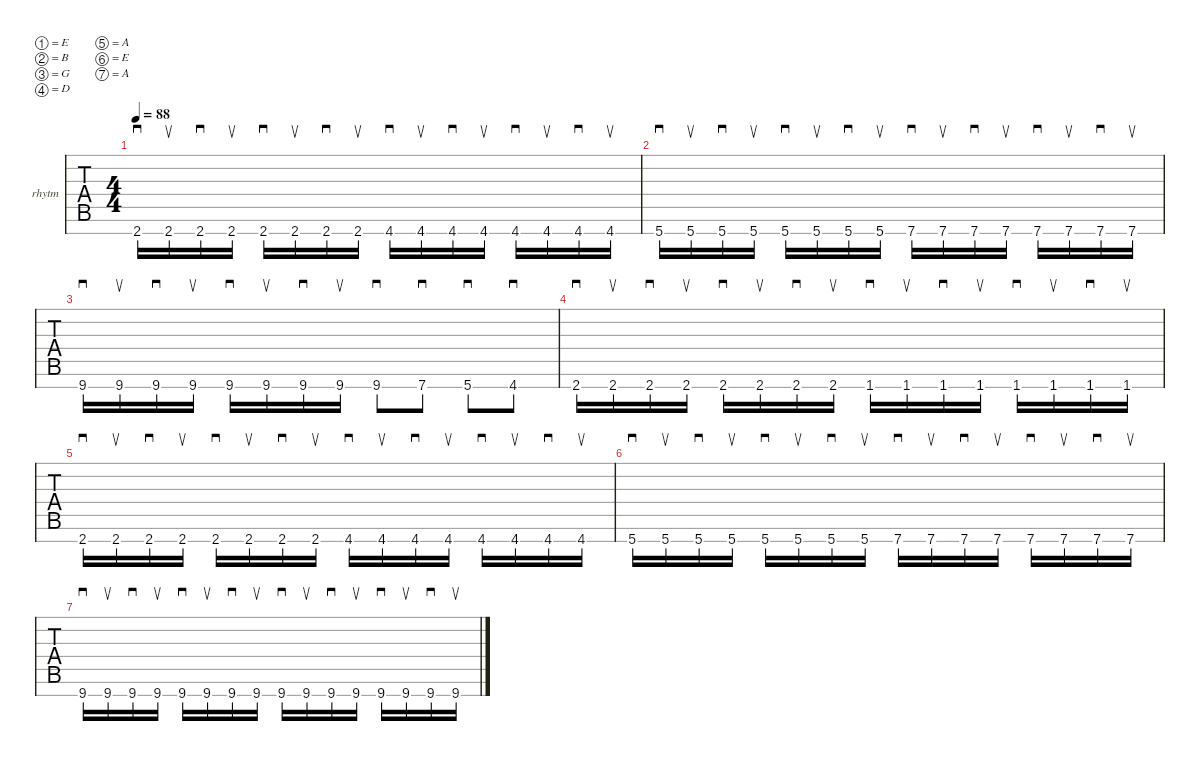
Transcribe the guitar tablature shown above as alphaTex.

\defaultSystemsLayout 4
\hideDynamics
\bracketExtendMode nobrackets
\firstSystemTrackNameOrientation horizontal
\otherSystemsTrackNameOrientation horizontal
\track ("Rhytm Guitar" "rhytm") {solo instrument distortionguitar}
\staff {tabs}
\tuning (E4 B3 G3 D3 A2 E2 A1)
\ts (4 4)
\tempo 88
\clef g2
\scale
0.945884
\ks bminor
2.7.16{sd dy mf} 2.7.16{su} 2.7.16{sd} 2.7.16{su} 2.7.16{sd} 2.7.16{su} 2.7.16{sd} 2.7.16{su} 4.7.16{sd} 4.7.16{su} 4.7.16{sd} 4.7.16{su} 4.7.16{sd} 4.7.16{su} 4.7.16{sd} 4.7.16{su} |
\scale
1.05412 5.7.16{sd} 5.7.16{su} 5.7.16{sd} 5.7.16{su} 5.7.16{sd} 5.7.16{su} 5.7.16{sd} 5.7.16{su} 7.7.16{sd} 7.7.16{su} 7.7.16{sd} 7.7.16{su} 7.7.16{sd} 7.7.16{su} 7.7.16{sd} 7.7.16{su} |
\scale
0.945884 9.7.16{sd} 9.7.16{su} 9.7.16{sd} 9.7.16{su} 9.7.16{sd} 9.7.16{su} 9.7.16{sd} 9.7.16{su} 9.7.8{sd} 7.7.8{sd} 5.7.8{sd} 4.7.8{sd} |
\scale
1.05412 2.7.16{sd} 2.7.16{su} 2.7.16{sd} 2.7.16{su} 2.7.16{sd} 2.7.16{su} 2.7.16{sd} 2.7.16{su} 1.7.16{sd} 1.7.16{su} 1.7.16{sd} 1.7.16{su} 1.7.16{sd} 1.7.16{su} 1.7.16{sd} 1.7.16{su} |
\scale
0.945884 2.7.16{sd} 2.7.16{su} 2.7.16{sd} 2.7.16{su} 2.7.16{sd} 2.7.16{su} 2.7.16{sd} 2.7.16{su} 4.7.16{sd} 4.7.16{su} 4.7.16{sd} 4.7.16{su} 4.7.16{sd} 4.7.16{su} 4.7.16{sd} 4.7.16{su} |
\scale
1.05412 5.7.16{sd} 5.7.16{su} 5.7.16{sd} 5.7.16{su} 5.7.16{sd} 5.7.16{su} 5.7.16{sd} 5.7.16{su} 7.7.16{sd} 7.7.16{su} 7.7.16{sd} 7.7.16{su} 7.7.16{sd} 7.7.16{su} 7.7.16{sd} 7.7.16{su} |
\scale
0.945884 9.7.16{sd} 9.7.16{su} 9.7.16{sd} 9.7.16{su} 9.7.16{sd} 9.7.16{su} 9.7.16{sd} 9.7.16{su} 9.7.16{sd} 9.7.16{su} 9.7.16{sd} 9.7.16{su} 9.7.16{sd} 9.7.16{su} 9.7.16{sd} 9.7.16{su} |
\scale
1.05412 |
\scale
0.945884 |
\scale
1.17789 |
\scale
0.822114
